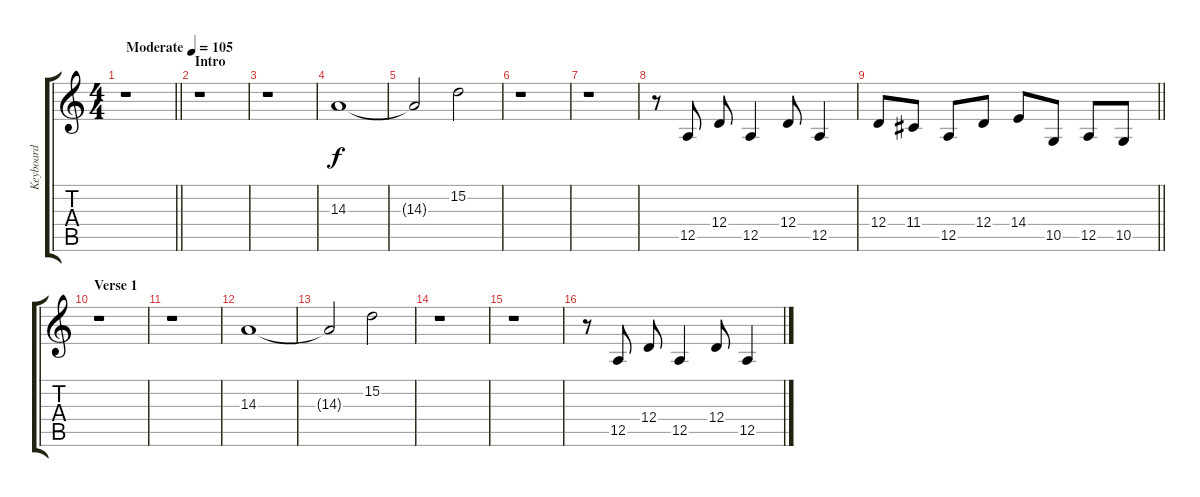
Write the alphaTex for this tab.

\track ("Keyboard" "Keyboard") {instrument stringensemble1}
\staff {score tabs}
\tuning (E4 B3 G3 D3 A2 E2) {hide}
\ts (4 4)
\tempo (105 "Moderate")
\clef g2
\barLineRight lightlight
\ks c
r.1{dy f instrument stringensemble1} |
\section ("" "Intro")
r.1 |
r.1 |
14.3.1 |
14.3{t}.2 15.2.2 |
r.1 |
r.1 |
r.8{volume 13} 12.5.8 12.4.8 12.5.4 12.4.8 12.5.4 |
\barLineRight lightlight
12.4.8 11.4.8 12.5.8 12.4.8 14.4.8 10.5.8 12.5.8 10.5.8 |
\section ("" "Verse 1")
r.1{volume 9} |
r.1 |
14.3.1 |
14.3{t}.2 15.2.2 |
r.1 |
r.1 |
r.8 12.5.8 12.4.8 12.5.4 12.4.8 12.5.4
